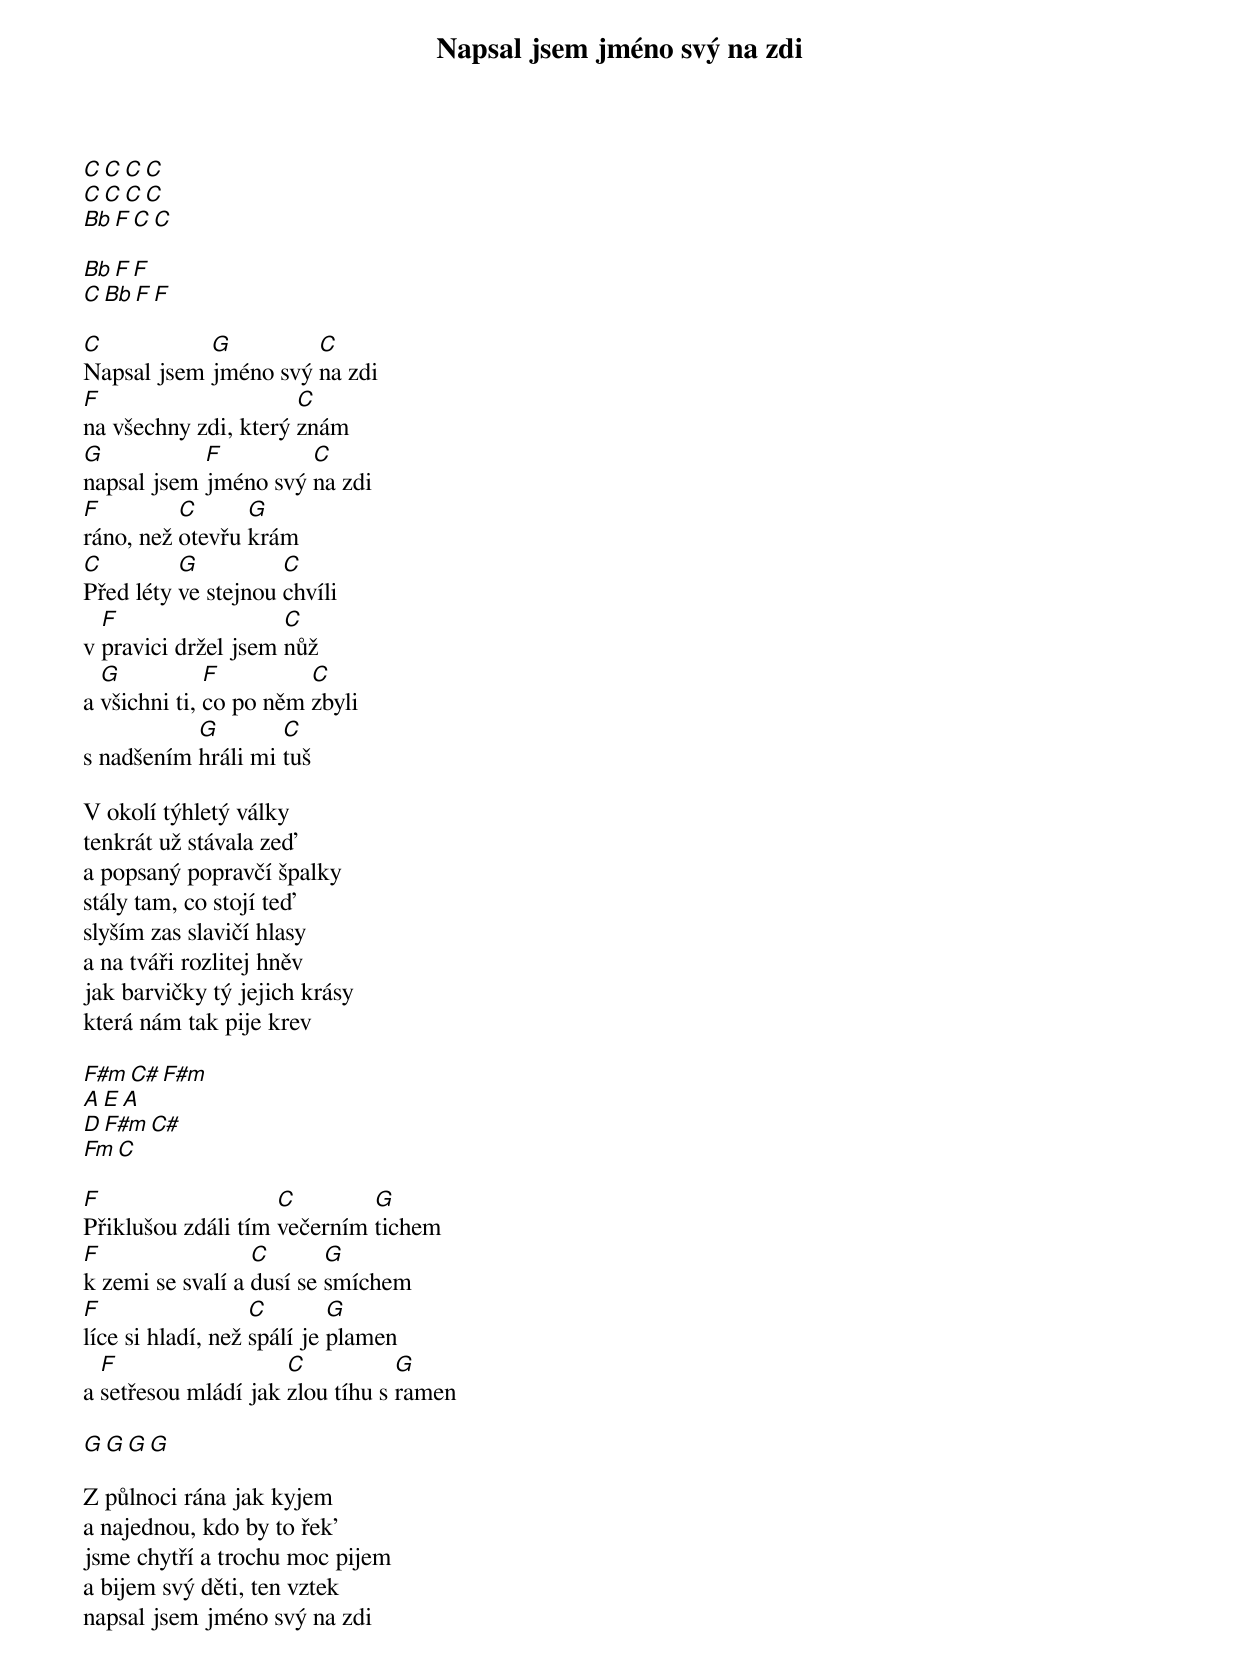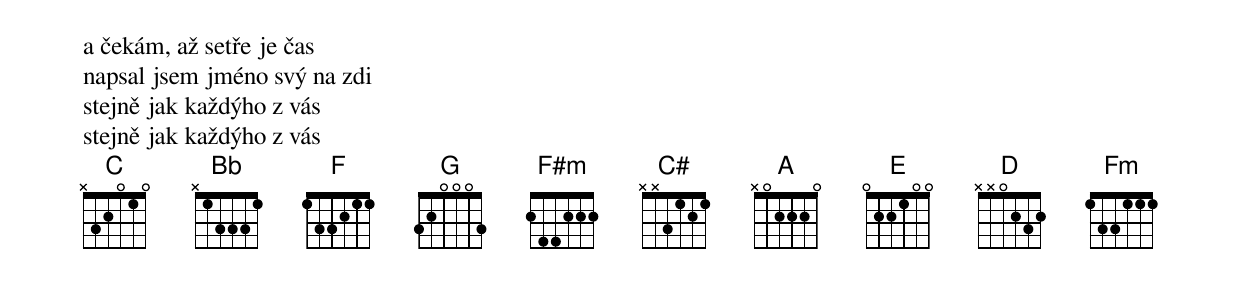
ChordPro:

{title: Napsal jsem jméno svý na zdi}

[C][C][C][C]
[C][C][C][C]
[Bb][F][C][C]

[Bb][F][F]
[C][Bb][F][F]

[C]Napsal jsem [G]jméno svý [C]na zdi
[F]na všechny zdi, který [C]znám
[G]napsal jsem [F]jméno svý [C]na zdi
[F]ráno, než [C]otevřu [G]krám
[C]Před léty [G]ve stejnou [C]chvíli
v [F]pravici držel jsem [C]nůž
a [G]všichni ti, [F]co po něm [C]zbyli
s nadšením [G]hráli mi [C]tuš

V okolí týhletý války
tenkrát už stávala zeď
a popsaný popravčí špalky
stály tam, co stojí teď
slyším zas slavičí hlasy
a na tváři rozlitej hněv
jak barvičky tý jejich krásy
která nám tak pije krev

[F#m][C#][F#m]
[A][E][A]
[D][F#m][C#]
[Fm][C]

[F]Přiklušou zdáli tím [C]večerním [G]tichem
[F]k zemi se svalí a [C]dusí se [G]smíchem
[F]líce si hladí, než [C]spálí je [G]plamen
a [F]setřesou mládí jak [C]zlou tíhu s [G]ramen

[G][G][G][G]

Z půlnoci rána jak kyjem
a najednou, kdo by to řek'
jsme chytří a trochu moc pijem
a bijem svý děti, ten vztek
napsal jsem jméno svý na zdi
a čekám, až setře je čas
napsal jsem jméno svý na zdi
stejně jak každýho z vás
stejně jak každýho z vás
